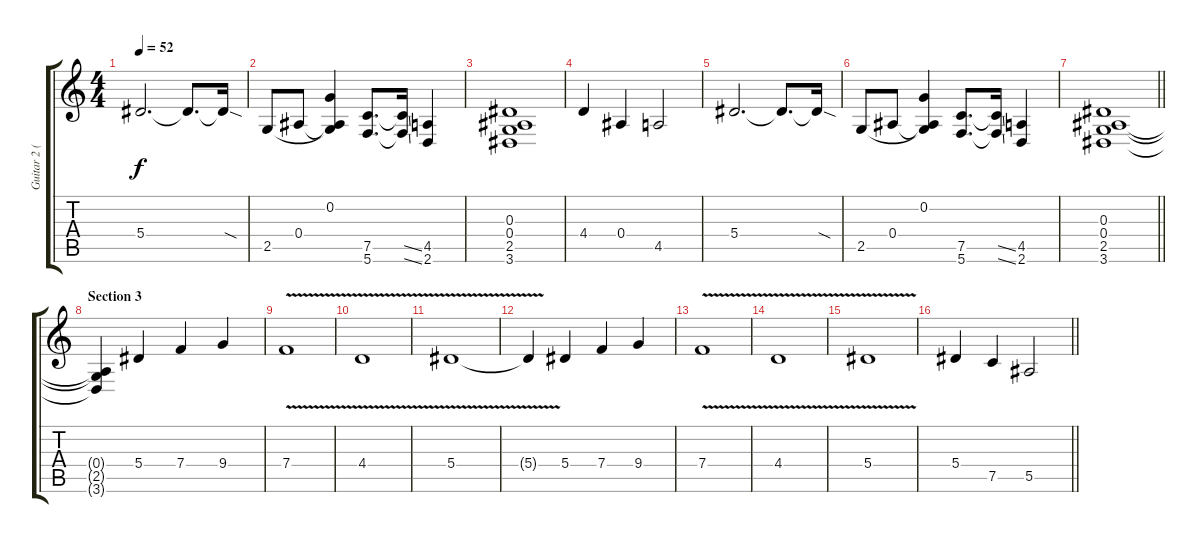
\track ("Guitar 2 (Distortion)" "Guitar 2 (") {instrument distortionguitar}
\staff {score tabs}
\tuning (C4 G3 Eb3 Bb2 F2 C2) {hide}
\ts (4 4)
\tempo 52
\clef g2
\ks c
5.4.2{d dy f} 5.4{t}.8{d} 5.4{sod t}.16 |
2.5.8 0.4.8 (0.2 0.4{t} 2.5{t}).4 (7.5 5.6).8{d} (7.5{ss t} 5.6{ss t}).16 (4.5 2.6).4 |
(0.3 0.4 2.5 3.6).1 |
4.4.4 0.4.4 4.5.2 |
5.4.2{d} 5.4{t}.8{d} 5.4{sod t}.16 |
2.5.8 0.4.8 (0.2 0.4{t} 2.5{t}).4 (7.5 5.6).8{d} (7.5{ss t} 5.6{ss t}).16 (4.5 2.6).4 |
\barLineRight lightlight
(0.3 0.4 2.5 3.6).1 |
\section ("" "Section 3")
(0.4{t} 2.5{t} 3.6{t}).4 5.4.4 7.4.4 9.4.4 |
7.4{v}.1 |
4.4{v}.1 |
5.4{v}.1 |
5.4{t}.4 5.4.4 7.4.4 9.4.4 |
7.4{v}.1 |
4.4{v}.1 |
5.4{v}.1 |
\barLineRight lightlight
5.4.4 7.5.4 5.5.2
